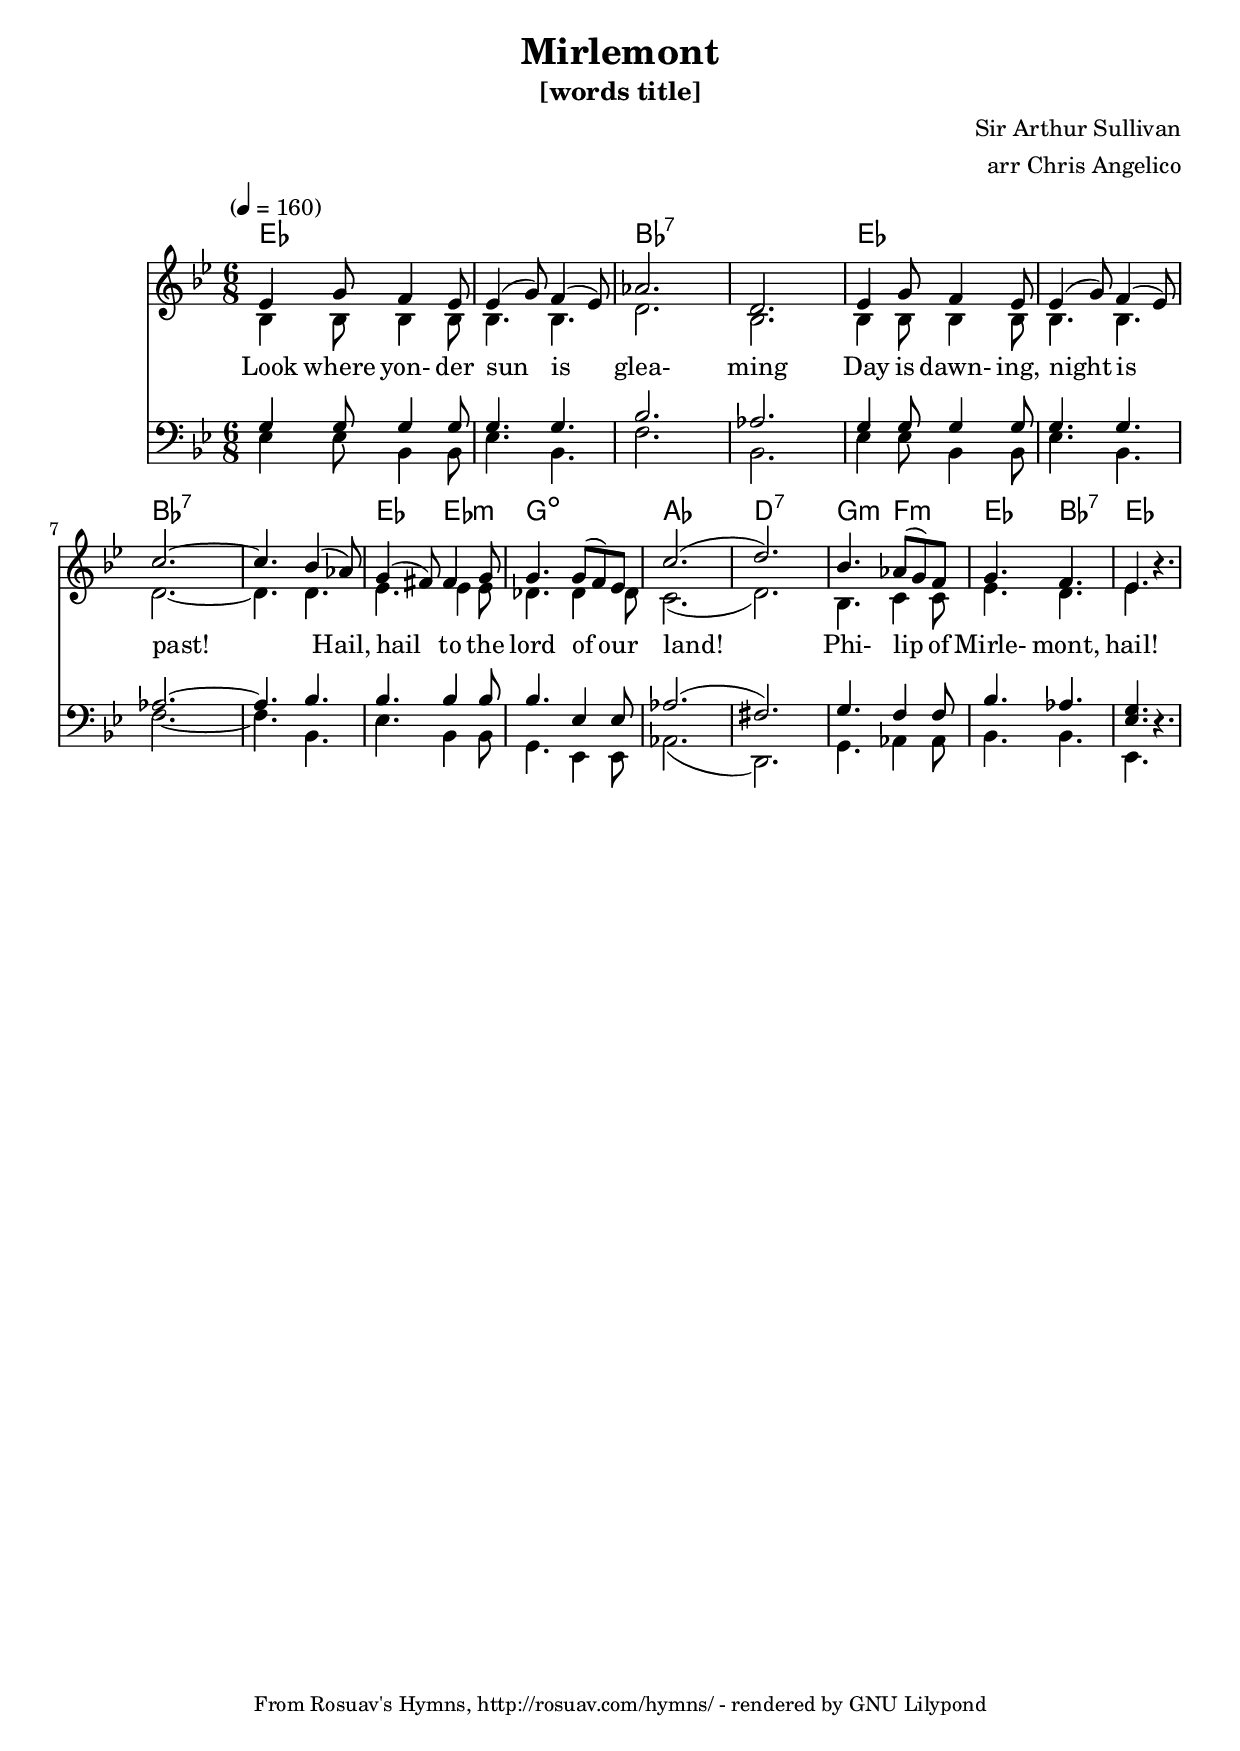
% Look where yonder sun is gleaming
% Original score, p169 (ish)
\include "Hymnal.ly"

\header
{
	title="Mirlemont"
	subtitle="[words title]"
	% poet=""
	composer="Sir Arthur Sullivan" % circa 1898
	arranger="arr Chris Angelico" % 2012-02-05
	% meter="" ??
	% piece="" ??
}

\score {
	<<
		\new ChordNames {
			\set chordChanges = ##t
			\transpose bf ef,
			\chordmode {
				bf4. bf bf bf f:7 f:7 f:7 f:7
				bf bf bf bf f:7 f:7 f:7
				f:7 bf bf:m d:dim d:dim ef ef a:7 a:7
				d:m c:m bf f:7 bf
			}
		}
		\new Staff <<
			\set Staff.midiInstrument = "acoustic grand"
			\key bf \major
			\time 6/8
			\tempo "" 4 = 160
			\new Voice = "sops" \transpose bf ef \relative f' {
				\voiceOne
				bf4 d8 c4 bf8 bf4(d8) c4(bf8) ef2. a,
				bf4 d8 c4 bf8 bf4(d8) c4(bf8) g'2.~g4.
				f4(ef8) d4(cs8) cs4 d8 d4. d8(c) bf g'2.(a)
				f4. ef8(d) c d4. c bf
				\oneVoice
				r
			}
			\addlyrics { \lyr \lyricmode {
				!Look where yon- der sun is glea- ming
				!Day is dawn- ing, night is past!
				!Hail, hail to the lord of our land!
				!Phi- lip of Mirle- mont, hail!
			} }
			\new Voice = "alto" \transpose bf ef \relative f' {
				\voiceTwo
				f4 f8 f4 f8 f4. f a2. f
				f4 f8 f4 f8 f4. f a2.~a4.
				a4. bf bf4 bf8 af4. af4 af8 g2.(a)
				f4. g4 g8 bf4. a bf s
			}
		>>
		\new Staff <<
			\clef bass
			\key bf \major
			\new Voice = "tenor" \transpose bf ef \relative c' {
				\voiceOne
				d4 d8 d4 d8 d4. d f2. ef
				d4 d8 d4 d8 d4. d ef2.~ef4.
				f4. f f4 f8 f4. bf,4 bf8 ef2.(cs)
				d4. c4 c8 f4. ef <d bf>
				\oneVoice
				r
			}
			\new Voice = "bass" \transpose bf ef \relative c' {
				\voiceTwo
				bf4 bf8 f4 f8 bf4. f c'2. f,
				bf4 bf8 f4 f8 bf4. f c'2.~c4.
				f,4. bf f4 f8 d4. bf4 bf8 ef2.(a,)
				d4. ef4 ef8 f4. f bf, s
			}
		>>
	>>
	\layout { }
	\midi { \context { \ChordNameVoice \remove Note_performer } } % Stop chords from sounding in the MIDI
}
